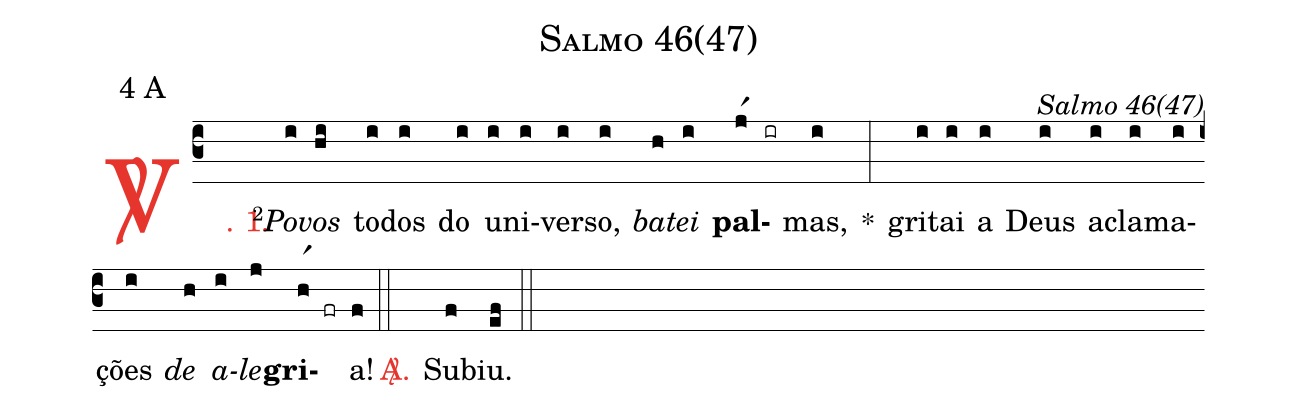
name: Salmo 46(47);
mode: 4;
mode-differentia: A;
commentary: Salmo 46(47);
%%
(c3)

<c><sp>V/</sp>. 1.</c>() <v>\VSup{2}</v><i>Po</i>(i)<i>vos</i>(hi) to(i)dos(i) do(i) u(i)ni(i)ver(i)so,(i) <i>ba</i>(h)<i>tei</i>(i) <b>pal</b>(jr1)(ir)mas,(i) *(:) gri(i)tai(i) a(i) Deus(i) a(i)cla(i)ma(i)ções(i) <i>de</i>(h) <i>a</i>(i)<i>le</i>(j)<b>gri</b>(hr1 fr)a!(f)

(::)

<nlba><c><sp>A/</sp>.</c>() Su</nlba>(f)biu.(ef)

(::)
